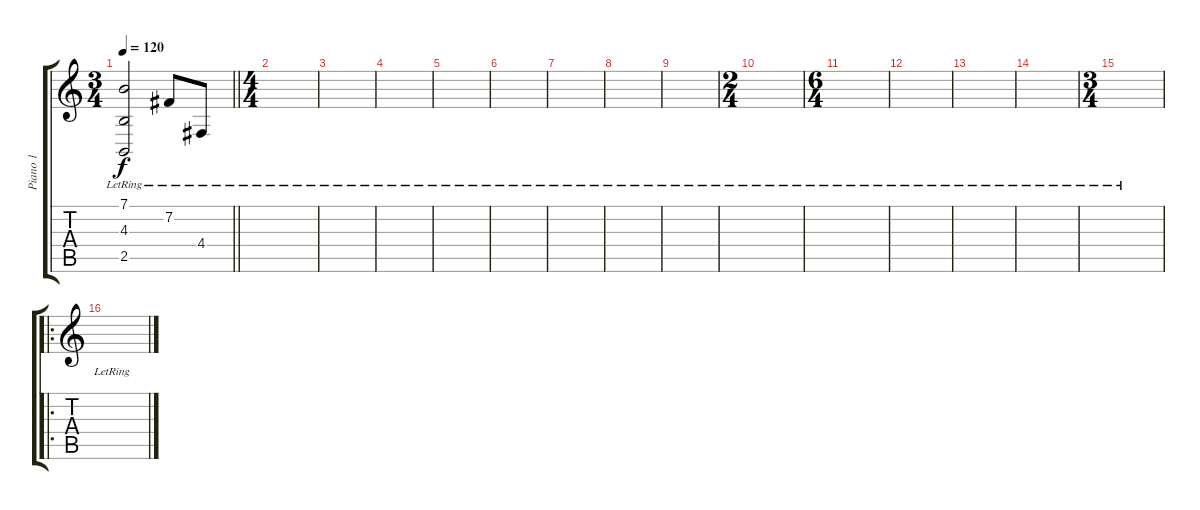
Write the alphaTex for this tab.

\track ("Piano 1" "Piano 1") {instrument acousticgrandpiano}
\staff {score tabs}
\tuning (E4 B3 G3 D3 A2 E2) {hide}
\ts (3 4)
\tempo 120
\clef g2
\barLineRight lightlight
\ks c
(7.1{lr} 4.3{lr} 2.5{lr}).2{dy f} 7.2{lr}.8 4.4{lr}.8 |
\ts (4 4)
|
|
|
|
|
|
|
|
\ts (2 4)
|
\ts (6 4)
|
|
|
|
\ts (3 4)
|
\ro
